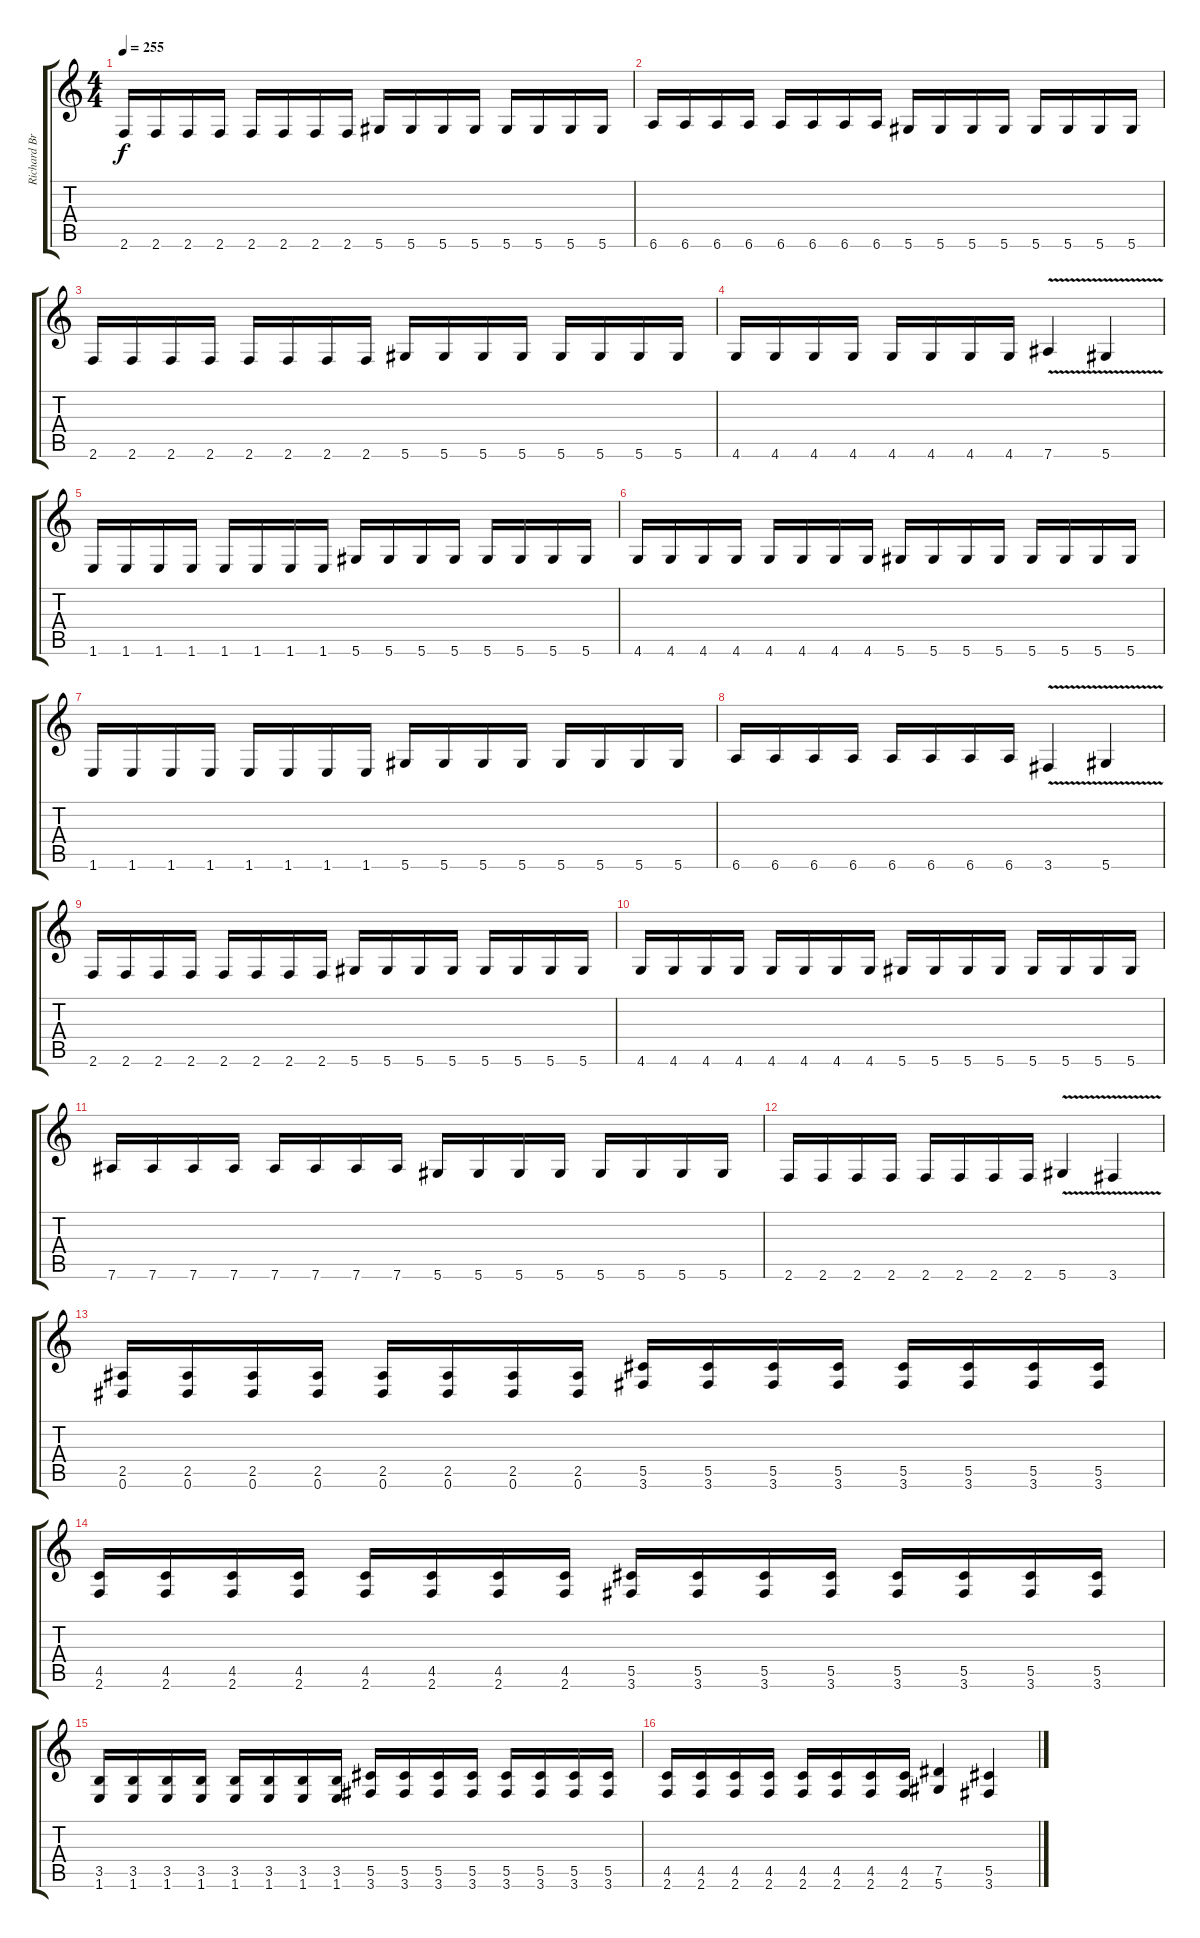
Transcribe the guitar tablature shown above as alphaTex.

\track ("Richard Brunelle" "Richard Br") {instrument distortionguitar}
\staff {score tabs}
\tuning (Eb4 Bb3 Gb3 Db3 Ab2 Eb2) {hide}
\ts (4 4)
\tempo 255
\clef g2
\ks c
2.6.16{dy f} 2.6.16 2.6.16 2.6.16 2.6.16 2.6.16 2.6.16 2.6.16 5.6.16 5.6.16 5.6.16 5.6.16 5.6.16 5.6.16 5.6.16 5.6.16 |
6.6.16 6.6.16 6.6.16 6.6.16 6.6.16 6.6.16 6.6.16 6.6.16 5.6.16 5.6.16 5.6.16 5.6.16 5.6.16 5.6.16 5.6.16 5.6.16 |
2.6.16 2.6.16 2.6.16 2.6.16 2.6.16 2.6.16 2.6.16 2.6.16 5.6.16 5.6.16 5.6.16 5.6.16 5.6.16 5.6.16 5.6.16 5.6.16 |
4.6.16 4.6.16 4.6.16 4.6.16 4.6.16 4.6.16 4.6.16 4.6.16 7.6{v}.4 5.6{v}.4 |
1.6.16 1.6.16 1.6.16 1.6.16 1.6.16 1.6.16 1.6.16 1.6.16 5.6.16 5.6.16 5.6.16 5.6.16 5.6.16 5.6.16 5.6.16 5.6.16 |
4.6.16 4.6.16 4.6.16 4.6.16 4.6.16 4.6.16 4.6.16 4.6.16 5.6.16 5.6.16 5.6.16 5.6.16 5.6.16 5.6.16 5.6.16 5.6.16 |
1.6.16 1.6.16 1.6.16 1.6.16 1.6.16 1.6.16 1.6.16 1.6.16 5.6.16 5.6.16 5.6.16 5.6.16 5.6.16 5.6.16 5.6.16 5.6.16 |
6.6.16 6.6.16 6.6.16 6.6.16 6.6.16 6.6.16 6.6.16 6.6.16 3.6{v}.4 5.6{v}.4 |
2.6.16 2.6.16 2.6.16 2.6.16 2.6.16 2.6.16 2.6.16 2.6.16 5.6.16 5.6.16 5.6.16 5.6.16 5.6.16 5.6.16 5.6.16 5.6.16 |
4.6.16 4.6.16 4.6.16 4.6.16 4.6.16 4.6.16 4.6.16 4.6.16 5.6.16 5.6.16 5.6.16 5.6.16 5.6.16 5.6.16 5.6.16 5.6.16 |
7.6.16 7.6.16 7.6.16 7.6.16 7.6.16 7.6.16 7.6.16 7.6.16 5.6.16 5.6.16 5.6.16 5.6.16 5.6.16 5.6.16 5.6.16 5.6.16 |
2.6.16 2.6.16 2.6.16 2.6.16 2.6.16 2.6.16 2.6.16 2.6.16 5.6{v}.4 3.6{v}.4 |
(2.5 0.6).16 (2.5 0.6).16 (2.5 0.6).16 (2.5 0.6).16 (2.5 0.6).16 (2.5 0.6).16 (2.5 0.6).16 (2.5 0.6).16 (5.5 3.6).16 (5.5 3.6).16 (5.5 3.6).16 (5.5 3.6).16 (5.5 3.6).16 (5.5 3.6).16 (5.5 3.6).16 (5.5 3.6).16 |
(4.5 2.6).16 (4.5 2.6).16 (4.5 2.6).16 (4.5 2.6).16 (4.5 2.6).16 (4.5 2.6).16 (4.5 2.6).16 (4.5 2.6).16 (5.5 3.6).16 (5.5 3.6).16 (5.5 3.6).16 (5.5 3.6).16 (5.5 3.6).16 (5.5 3.6).16 (5.5 3.6).16 (5.5 3.6).16 |
(3.5 1.6).16 (3.5 1.6).16 (3.5 1.6).16 (3.5 1.6).16 (3.5 1.6).16 (3.5 1.6).16 (3.5 1.6).16 (3.5 1.6).16 (5.5 3.6).16 (5.5 3.6).16 (5.5 3.6).16 (5.5 3.6).16 (5.5 3.6).16 (5.5 3.6).16 (5.5 3.6).16 (5.5 3.6).16 |
(4.5 2.6).16 (4.5 2.6).16 (4.5 2.6).16 (4.5 2.6).16 (4.5 2.6).16 (4.5 2.6).16 (4.5 2.6).16 (4.5 2.6).16 (7.5 5.6).4 (5.5 3.6).4
